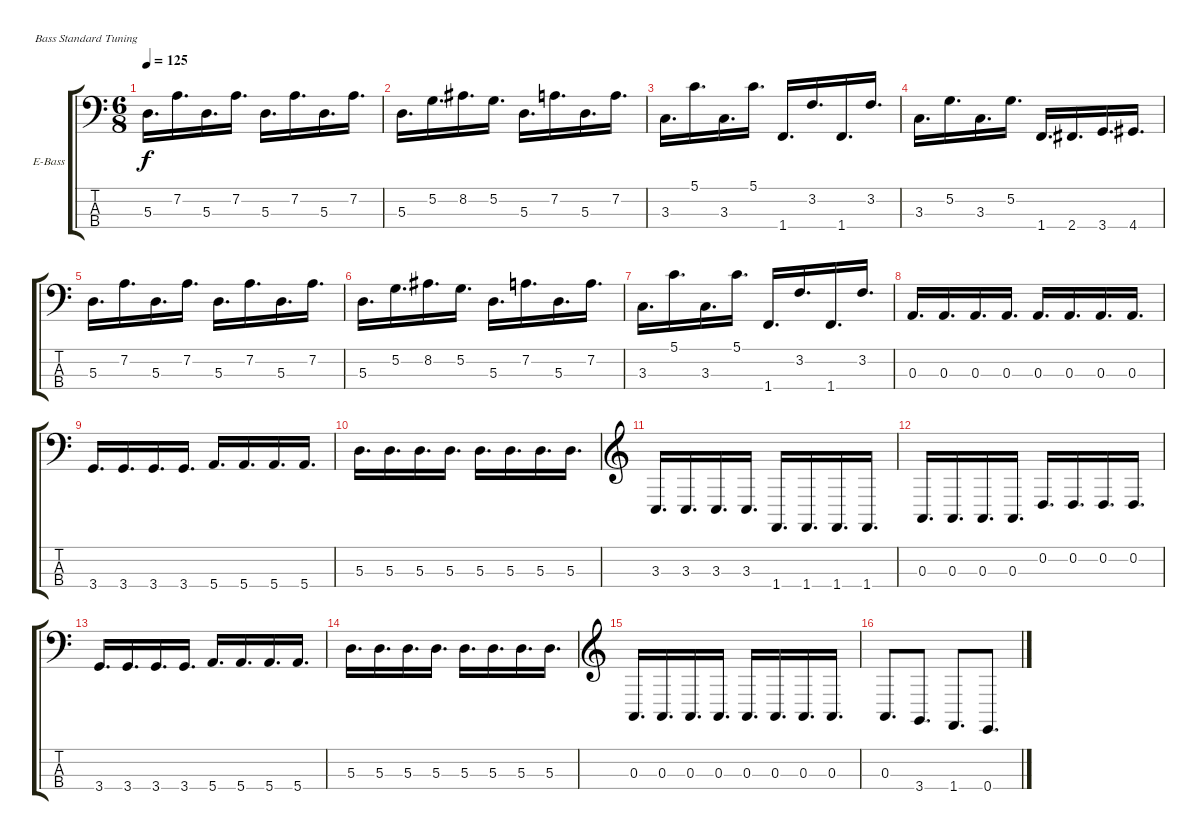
\defaultSystemsLayout 4
\bracketExtendMode groupsimilarinstruments
\firstSystemTrackNameOrientation horizontal
\otherSystemsTrackNameOrientation horizontal
\track ("Electric Bass" "E-Bass") {instrument electricbassfinger}
\staff {score tabs}
\tuning (G2 D2 A1 E1)
\ts (6 8)
\tempo 125
\clef f4
\scale
0.485477
\ks c
5.3.16{d dy f} 7.2.16{d} 5.3.16{d} 7.2.16{d} 5.3.16{d} 7.2.16{d} 5.3.16{d} 7.2.16{d} |
\scale
0.257261 5.3.16{d} 5.2.16{d} 8.2.16{d} 5.2.16{d} 5.3.16{d} 7.2.16{d} 5.3.16{d} 7.2.16{d} |
\scale
0.257261 3.3.16{d} 5.1.16{d} 3.3.16{d} 5.1.16{d} 1.4.16{d} 3.2.16{d} 1.4.16{d} 3.2.16{d} |
\scale
0.333333 3.3.16{d} 5.2.16{d} 3.3.16{d} 5.2.16{d} 1.4.16{d} 2.4.16{d} 3.4.16{d} 4.4.16{d} |
\scale
0.333333 5.3.16{d} 7.2.16{d} 5.3.16{d} 7.2.16{d} 5.3.16{d} 7.2.16{d} 5.3.16{d} 7.2.16{d} |
\scale
0.333333 5.3.16{d} 5.2.16{d} 8.2.16{d} 5.2.16{d} 5.3.16{d} 7.2.16{d} 5.3.16{d} 7.2.16{d} |
\scale
0.333333 3.3.16{d} 5.1.16{d} 3.3.16{d} 5.1.16{d} 1.4.16{d} 3.2.16{d} 1.4.16{d} 3.2.16{d} |
\scale
0.333333 0.3.16{d} 0.3.16{d} 0.3.16{d} 0.3.16{d} 0.3.16{d} 0.3.16{d} 0.3.16{d} 0.3.16{d} |
\scale
0.333333 3.4.16{d} 3.4.16{d} 3.4.16{d} 3.4.16{d} 5.4.16{d} 5.4.16{d} 5.4.16{d} 5.4.16{d} |
\scale
0.333333 5.3.16{d} 5.3.16{d} 5.3.16{d} 5.3.16{d} 5.3.16{d} 5.3.16{d} 5.3.16{d} 5.3.16{d} |
\clef g2
\scale
0.333333 3.3.16{d} 3.3.16{d} 3.3.16{d} 3.3.16{d} 1.4.16{d} 1.4.16{d} 1.4.16{d} 1.4.16{d} |
\scale
0.333333 0.3.16{d} 0.3.16{d} 0.3.16{d} 0.3.16{d} 0.2.16{d} 0.2.16{d} 0.2.16{d} 0.2.16{d} |
\clef f4
\scale
0.333333 3.4.16{d} 3.4.16{d} 3.4.16{d} 3.4.16{d} 5.4.16{d} 5.4.16{d} 5.4.16{d} 5.4.16{d} |
\scale
0.333333 5.3.16{d} 5.3.16{d} 5.3.16{d} 5.3.16{d} 5.3.16{d} 5.3.16{d} 5.3.16{d} 5.3.16{d} |
\clef g2
\scale
0.333333 0.3.16{d} 0.3.16{d} 0.3.16{d} 0.3.16{d} 0.3.16{d} 0.3.16{d} 0.3.16{d} 0.3.16{d} |
\scale
0.333333 0.3.8{d} 3.4.8{d} 1.4.8{d} 0.4.8{d}
